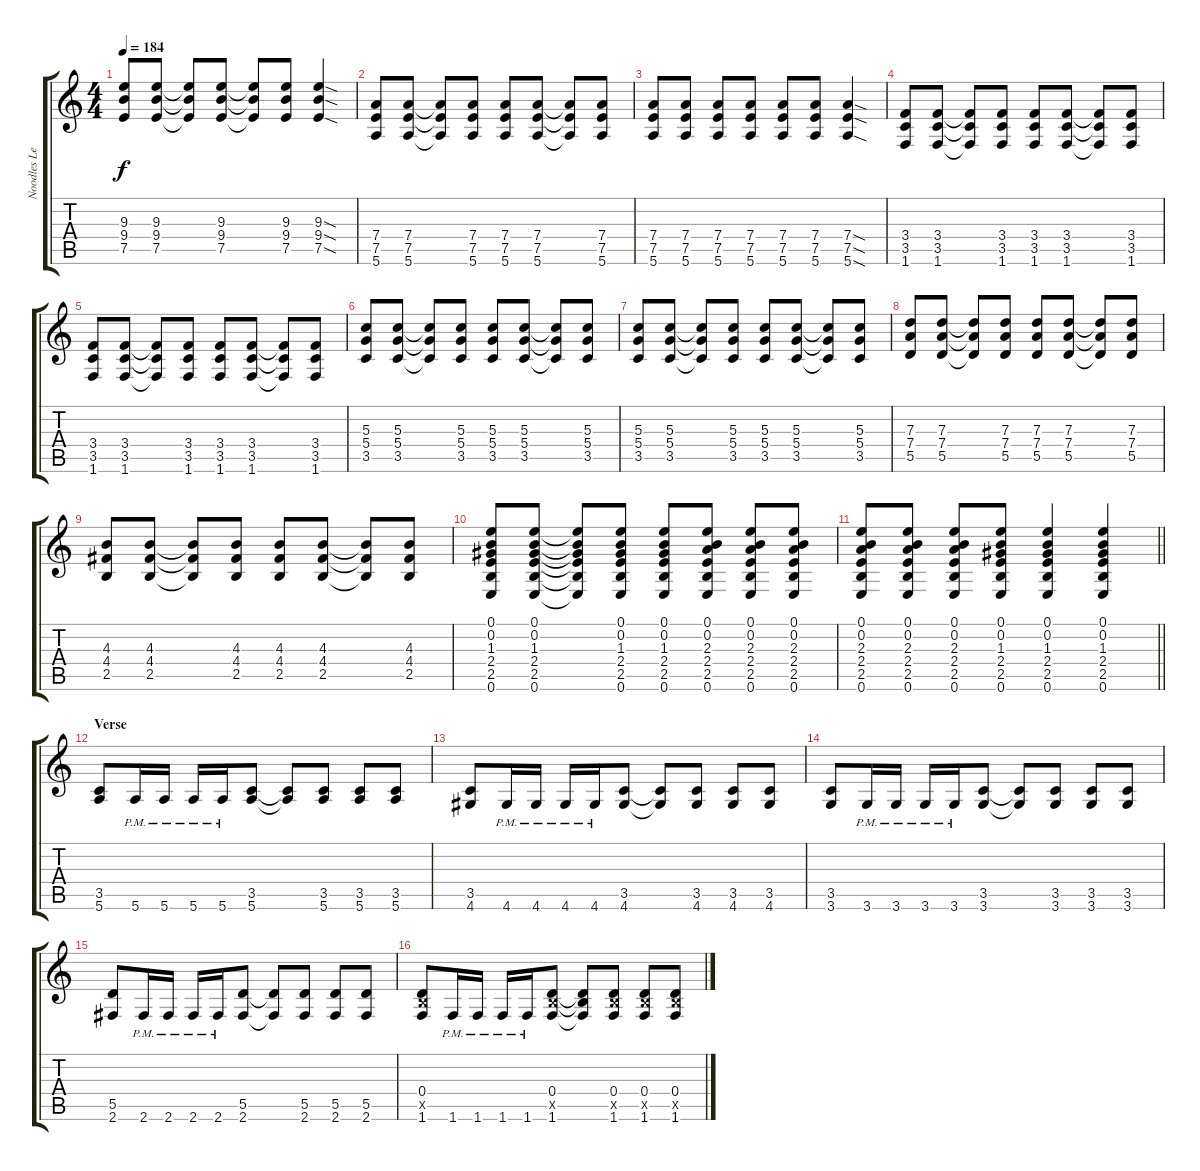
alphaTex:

\track ("Noodles Lead Guitar" "Noodles Le") {instrument overdrivenguitar}
\staff {score tabs}
\tuning (E4 B3 G3 D3 A2 E2) {hide}
\ts (4 4)
\tempo 184
\clef g2
\ks c
(9.3 9.4 7.5).8{dy f} (9.3 9.4 7.5).8 (9.3{t} 9.4{t} 7.5{t}).8 (9.3 9.4 7.5).8 (9.3{t} 9.4{t} 7.5{t}).8 (9.3 9.4 7.5).8 (9.3{sod} 9.4{sod} 7.5{sod}).4 |
(7.4 7.5 5.6).8 (7.4 7.5 5.6).8 (7.4{t} 7.5{t} 5.6{t}).8 (7.4 7.5 5.6).8 (7.4 7.5 5.6).8 (7.4 7.5 5.6).8 (7.4{t} 7.5{t} 5.6{t}).8 (7.4 7.5 5.6).8 |
(7.4 7.5 5.6).8 (7.4 7.5 5.6).8 (7.4 7.5 5.6).8 (7.4 7.5 5.6).8 (7.4 7.5 5.6).8 (7.4 7.5 5.6).8 (7.4{sod} 7.5{sod} 5.6{sod}).4 |
(3.4 3.5 1.6).8 (3.4 3.5 1.6).8 (3.4{t} 3.5{t} 1.6{t}).8 (3.4 3.5 1.6).8 (3.4 3.5 1.6).8 (3.4 3.5 1.6).8 (3.4{t} 3.5{t} 1.6{t}).8 (3.4 3.5 1.6).8 |
(3.4 3.5 1.6).8 (3.4 3.5 1.6).8 (3.4{t} 3.5{t} 1.6{t}).8 (3.4 3.5 1.6).8 (3.4 3.5 1.6).8 (3.4 3.5 1.6).8 (3.4{t} 3.5{t} 1.6{t}).8 (3.4 3.5 1.6).8 |
(5.3 5.4 3.5).8 (5.3 5.4 3.5).8 (5.3{t} 5.4{t} 3.5{t}).8 (5.3 5.4 3.5).8 (5.3 5.4 3.5).8 (5.3 5.4 3.5).8 (5.3{t} 5.4{t} 3.5{t}).8 (5.3 5.4 3.5).8 |
(5.3 5.4 3.5).8 (5.3 5.4 3.5).8 (5.3{t} 5.4{t} 3.5{t}).8 (5.3 5.4 3.5).8 (5.3 5.4 3.5).8 (5.3 5.4 3.5).8 (5.3{t} 5.4{t} 3.5{t}).8 (5.3 5.4 3.5).8 |
(7.3 7.4 5.5).8 (7.3 7.4 5.5).8 (7.3{t} 7.4{t} 5.5{t}).8 (7.3 7.4 5.5).8 (7.3 7.4 5.5).8 (7.3 7.4 5.5).8 (7.3{t} 7.4{t} 5.5{t}).8 (7.3 7.4 5.5).8 |
(4.3 4.4 2.5).8 (4.3 4.4 2.5).8 (4.3{t} 4.4{t} 2.5{t}).8 (4.3 4.4 2.5).8 (4.3 4.4 2.5).8 (4.3 4.4 2.5).8 (4.3{t} 4.4{t} 2.5{t}).8 (4.3 4.4 2.5).8 |
(0.1 0.2 1.3 2.4 2.5 0.6).8 (0.1 0.2 1.3 2.4 2.5 0.6).8 (0.1{t} 0.2{t} 1.3{t} 2.4{t} 2.5{t} 0.6{t}).8 (0.1 0.2 1.3 2.4 2.5 0.6).8 (0.1 0.2 1.3 2.4 2.5 0.6).8 (0.1 0.2 2.3 2.4 2.5 0.6).8 (0.1 0.2 2.3 2.4 2.5 0.6).8 (0.1 0.2 2.3 2.4 2.5 0.6).8 |
\barLineRight lightlight
(0.1 0.2 2.3 2.4 2.5 0.6).8 (0.1 0.2 2.3 2.4 2.5 0.6).8 (0.1 0.2 2.3 2.4 2.5 0.6).8 (0.1 0.2 1.3 2.4 2.5 0.6).8 (0.1 0.2 1.3 2.4 2.5 0.6).4 (0.1 0.2 1.3 2.4 2.5 0.6).4 |
\section ("" "Verse")
(3.5 5.6).8 5.6{pm}.16 5.6{pm}.16 5.6{pm}.16 5.6{pm}.16 (3.5 5.6).8 (3.5{t} 5.6{t}).8 (3.5 5.6).8 (3.5 5.6).8 (3.5 5.6).8 |
(3.5 4.6).8 4.6{pm}.16 4.6{pm}.16 4.6{pm}.16 4.6{pm}.16 (3.5 4.6).8 (3.5{t} 4.6{t}).8 (3.5 4.6).8 (3.5 4.6).8 (3.5 4.6).8 |
(3.5 3.6).8 3.6{pm}.16 3.6{pm}.16 3.6{pm}.16 3.6{pm}.16 (3.5 3.6).8 (3.5{t} 3.6{t}).8 (3.5 3.6).8 (3.5 3.6).8 (3.5 3.6).8 |
(5.5 2.6).8 2.6{pm}.16 2.6{pm}.16 2.6{pm}.16 2.6{pm}.16 (5.5 2.6).8 (5.5{t} 2.6{t}).8 (5.5 2.6).8 (5.5 2.6).8 (5.5 2.6).8 |
(0.4 2.5{x} 1.6).8 1.6{pm}.16 1.6{pm}.16 1.6{pm}.16 1.6{pm}.16 (0.4 2.5{x} 1.6).8 (0.4{t} 2.5{t} 1.6{t}).8 (0.4 2.5{x} 1.6).8 (0.4 2.5{x} 1.6).8 (0.4 2.5{x} 1.6).8
